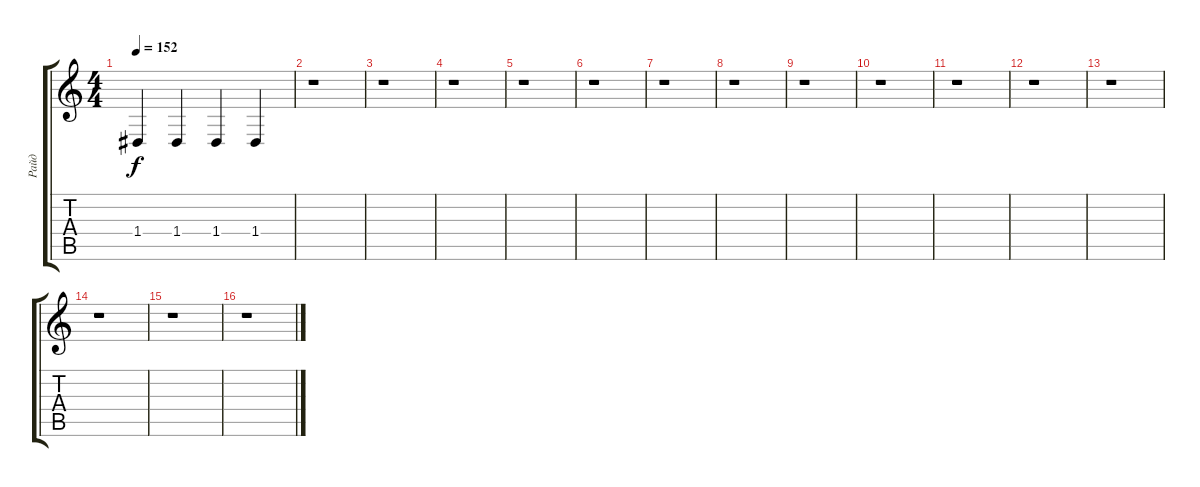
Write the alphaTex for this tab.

\track ("Райд" "Райд") {instrument acousticgrandpiano}
\staff {score tabs}
\tuning (E4 B3 G3 D3 A2 E2) {hide}
\ts (4 4)
\tempo 152
\clef g2
\ks c
1.4.4{dy f} 1.4.4 1.4.4 1.4.4 |
r.1 |
r.1 |
r.1 |
r.1 |
r.1 |
r.1 |
r.1 |
r.1 |
r.1 |
r.1 |
r.1 |
r.1 |
r.1 |
r.1 |
r.1
